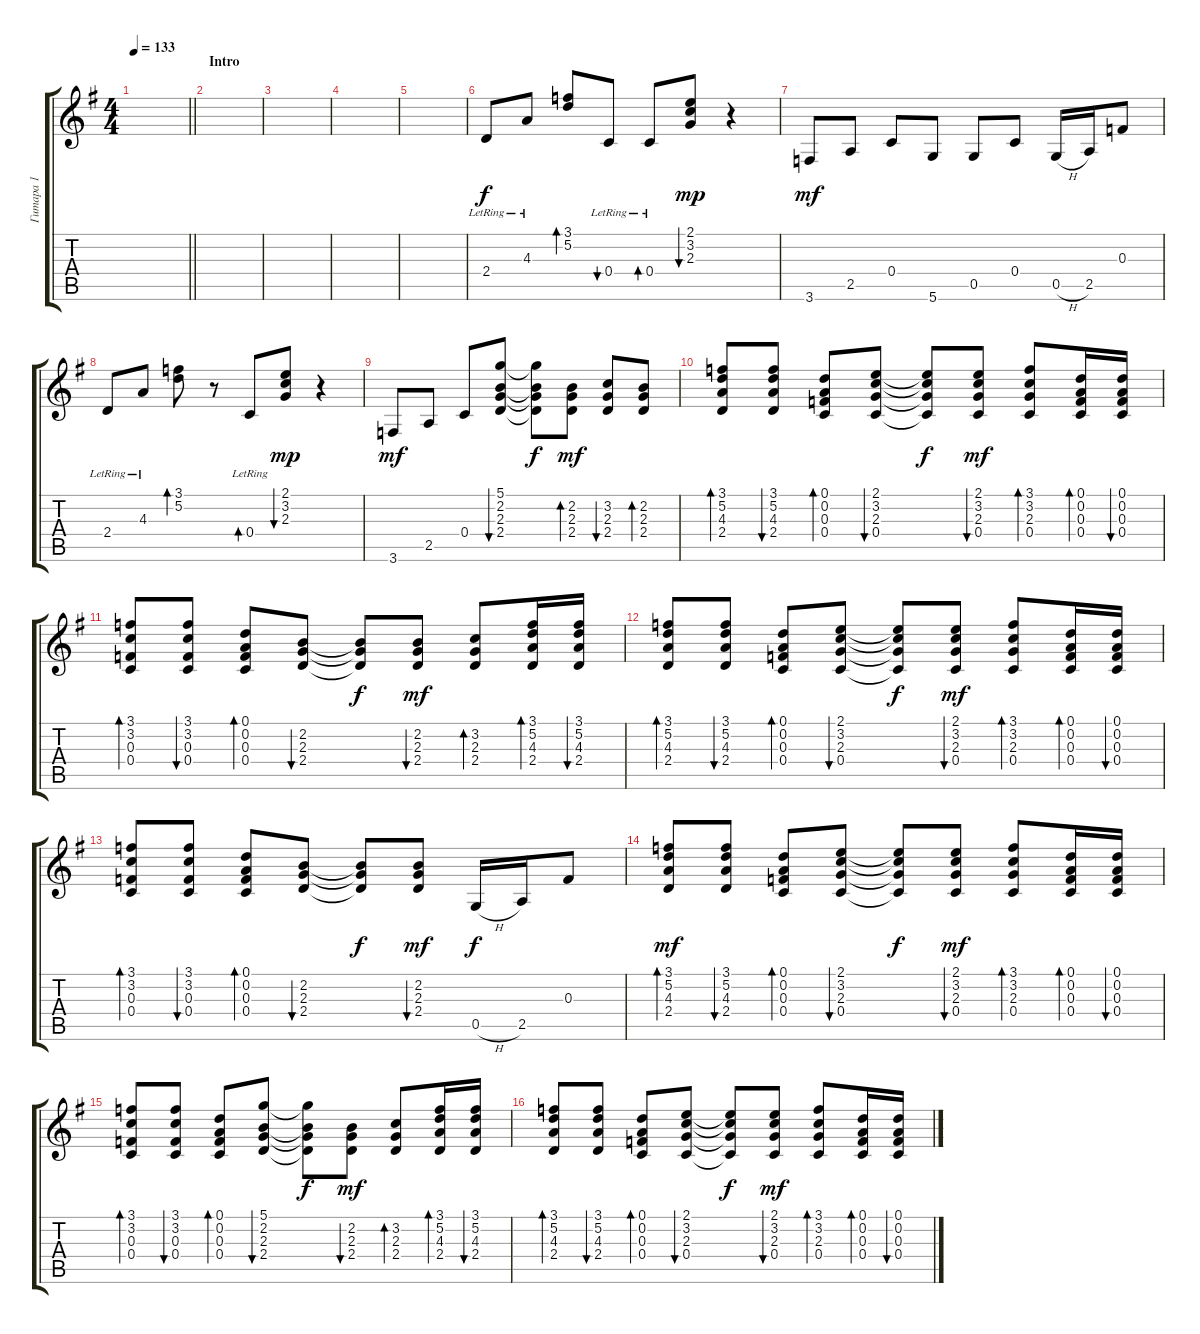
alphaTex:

\track ("Гитара 1" "Гитара 1") {instrument electricguitarclean}
\staff {score tabs}
\tuning (D4 A3 F3 C3 G2 D2) {hide}
\ts (4 4)
\tempo 133
\clef g2
\barLineRight lightlight
\ks eminor
|
\section ("" "Intro")
|
|
|
|
2.4{lr}.8{balance 8} 4.3{lr}.8 (3.1 5.2).8{bd 60} 0.4{lr}.8{bu 60} 0.4{lr}.8{bd 60} (2.1 3.2 2.3).8{bu 60 dy mp} r.4 |
3.6.8{dy mf} 2.5.8 0.4.8 5.6.8 0.5.8 0.4.8 0.5{h}.16 2.5.16 0.3.8 |
2.4{lr}.8 4.3{lr}.8 (3.1 5.2).8{bd 60} r.8 0.4{lr}.8{bd 60} (2.1 3.2 2.3).8{bu 60 dy mp} r.4 |
3.6.8{dy mf} 2.5.8 0.4.8 (5.1 2.2 2.3 2.4).8{bu 60} (5.1{t} 2.2{t} 2.3{t} 2.4{t}).8{dy f} (2.2 2.3 2.4).8{bd 60 dy mf} (3.2 2.3 2.4).8{bu 60} (2.2 2.3 2.4).8{bd 60} |
(3.1 5.2 4.3 2.4).8{bd 60 balance 5} (3.1 5.2 4.3 2.4).8{bu 60} (0.1 0.2 0.3 0.4).8{bd 60} (2.1 3.2 2.3 0.4).8{bu 60} (2.1{t} 3.2{t} 2.3{t} 0.4{t}).8{dy f} (2.1 3.2 2.3 0.4).8{bu 60 dy mf} (3.1 3.2 2.3 0.4).8{bd 60} (0.1 0.2 0.3 0.4).16{bd 60} (0.1 0.2 0.3 0.4).16{bu 60} |
(3.1 3.2 0.3 0.4).8{bd 60} (3.1 3.2 0.3 0.4).8{bu 60} (0.1 0.2 0.3 0.4).8{bd 60} (2.2 2.3 2.4).8{bu 60} (2.2{t} 2.3{t} 2.4{t}).8{dy f} (2.2 2.3 2.4).8{bu 60 dy mf} (3.2 2.3 2.4).8{bd 60} (3.1 5.2 4.3 2.4).16{bd 60} (3.1 5.2 4.3 2.4).16{bu 60} |
(3.1 5.2 4.3 2.4).8{bd 60} (3.1 5.2 4.3 2.4).8{bu 60} (0.1 0.2 0.3 0.4).8{bd 60} (2.1 3.2 2.3 0.4).8{bu 60} (2.1{t} 3.2{t} 2.3{t} 0.4{t}).8{dy f} (2.1 3.2 2.3 0.4).8{bu 60 dy mf} (3.1 3.2 2.3 0.4).8{bd 60} (0.1 0.2 0.3 0.4).16{bd 60} (0.1 0.2 0.3 0.4).16{bu 60} |
(3.1 3.2 0.3 0.4).8{bd 60} (3.1 3.2 0.3 0.4).8{bu 60} (0.1 0.2 0.3 0.4).8{bd 60} (2.2 2.3 2.4).8{bu 60} (2.2{t} 2.3{t} 2.4{t}).8{dy f} (2.2 2.3 2.4).8{bu 60 dy mf} 0.5{h}.16{dy f} 2.5.16 0.3.8 |
(3.1 5.2 4.3 2.4).8{bd 60 dy mf} (3.1 5.2 4.3 2.4).8{bu 60} (0.1 0.2 0.3 0.4).8{bd 60} (2.1 3.2 2.3 0.4).8{bu 60} (2.1{t} 3.2{t} 2.3{t} 0.4{t}).8{dy f} (2.1 3.2 2.3 0.4).8{bu 60 dy mf} (3.1 3.2 2.3 0.4).8{bd 60} (0.1 0.2 0.3 0.4).16{bd 60} (0.1 0.2 0.3 0.4).16{bu 60} |
(3.1 3.2 0.3 0.4).8{bd 60} (3.1 3.2 0.3 0.4).8{bu 60} (0.1 0.2 0.3 0.4).8{bd 60} (5.1 2.2 2.3 2.4).8{bu 60} (5.1{t} 2.2{t} 2.3{t} 2.4{t}).8{dy f} (2.2 2.3 2.4).8{bu 60 dy mf} (3.2 2.3 2.4).8{bd 60} (3.1 5.2 4.3 2.4).16{bd 60} (3.1 5.2 4.3 2.4).16{bu 60} |
(3.1 5.2 4.3 2.4).8{bd 60} (3.1 5.2 4.3 2.4).8{bu 60} (0.1 0.2 0.3 0.4).8{bd 60} (2.1 3.2 2.3 0.4).8{bu 60} (2.1{t} 3.2{t} 2.3{t} 0.4{t}).8{dy f} (2.1 3.2 2.3 0.4).8{bu 60 dy mf} (3.1 3.2 2.3 0.4).8{bd 60} (0.1 0.2 0.3 0.4).16{bd 60} (0.1 0.2 0.3 0.4).16{bu 60}
